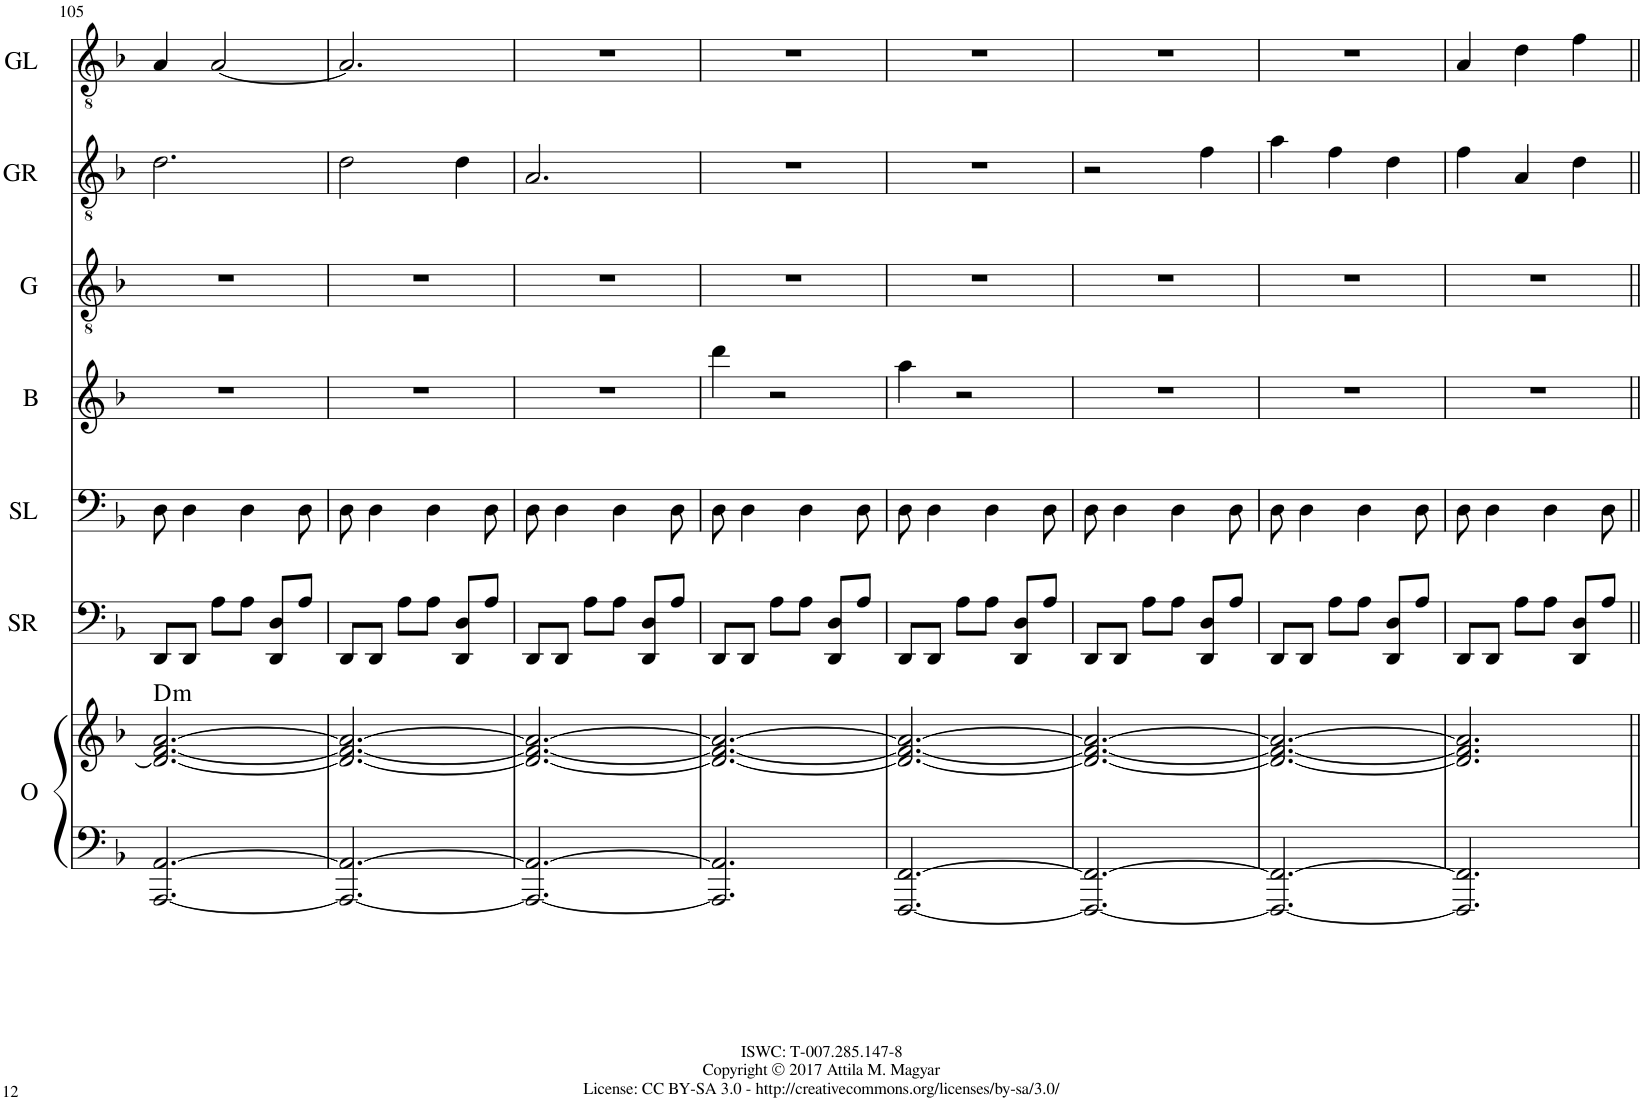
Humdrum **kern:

**kern	**kern	**harte	**kern	**kern	**kern	**kern	**kern	**kern
*part7	*part7	*part7	*part6	*part5	*part4	*part3	*part2	*part1
*staff8	*staff7	*	*staff6	*staff5	*staff4	*staff3	*staff2	*staff1
*I"Organ	*	*	*I"SynthR	*I"SynthL	*I"Bell	*I"Gtr	*I"GtrR	*I"GtrL
*I'O	*	*	*I'SR	*I'SL	*I'B	*I'G	*I'GR	*I'GL
!!LO:PB:g=z
*clefF4	*clefG2	*	*clefF4	*clefF4	*clefG2	*clefGv2	*clefGv2	*clefGv2
*k[b-]	*k[b-]	*	*k[b-]	*k[b-]	*k[b-]	*k[b-]	*k[b-]	*k[b-]
=105	=105	=105	=105	=105	=105	=105	=105	=105
!	!	!LO:H:kt=m	!	!	!	!	!	!
[2.AAA/ [2.AA/	2.d/_ [2.f/ [2.a/	D:min	8DD/L	8D\	1r	1r	2.d\	4A/
.	.	.	8DD/J	4D\	.	.	.	.
.	.	.	8A\L	.	.	.	.	[2A/
.	.	.	8A\J	4D\	.	.	.	.
.	.	.	8DD/ 8D/L	.	.	.	.	.
.	.	.	8A/J	8D\	.	.	.	.
4ryy	4ryy	.	4ryy	4ryy	.	.	4ryy	4ryy
=106	=106	=106	=106	=106	=106	=106	=106	=106
2.AAA/_ 2.AA/_	2.d/_ 2.f/_ 2.a/_	.	8DD/L	8D\	1r	1r	2d\	2.A/]
.	.	.	8DD/J	4D\	.	.	.	.
.	.	.	8A\L	.	.	.	.	.
.	.	.	8A\J	4D\	.	.	.	.
.	.	.	8DD/ 8D/L	.	.	.	4d\	.
.	.	.	8A/J	8D\	.	.	.	.
4ryy	4ryy	.	4ryy	4ryy	.	.	4ryy	4ryy
=107	=107	=107	=107	=107	=107	=107	=107	=107
2.AAA/_ 2.AA/_	2.d/_ 2.f/_ 2.a/_	.	8DD/L	8D\	1r	1r	2.A/	1r
.	.	.	8DD/J	4D\	.	.	.	.
.	.	.	8A\L	.	.	.	.	.
.	.	.	8A\J	4D\	.	.	.	.
.	.	.	8DD/ 8D/L	.	.	.	.	.
.	.	.	8A/J	8D\	.	.	.	.
4ryy	4ryy	.	4ryy	4ryy	.	.	4ryy	.
=108	=108	=108	=108	=108	=108	=108	=108	=108
2.AAA/] 2.AA/]	2.d/_ 2.f/_ 2.a/_	.	8DD/L	8D\	4ddd\	1r	1r	1r
.	.	.	8DD/J	4D\	.	.	.	.
.	.	.	8A\L	.	2r	.	.	.
.	.	.	8A\J	4D\	.	.	.	.
.	.	.	8DD/ 8D/L	.	.	.	.	.
.	.	.	8A/J	8D\	.	.	.	.
4ryy	4ryy	.	4ryy	4ryy	4ryy	.	.	.
=109	=109	=109	=109	=109	=109	=109	=109	=109
[2.FFF/ [2.FF/	2.d/_ 2.f/_ 2.a/_	.	8DD/L	8D\	4aa\	1r	1r	1r
.	.	.	8DD/J	4D\	.	.	.	.
.	.	.	8A\L	.	2r	.	.	.
.	.	.	8A\J	4D\	.	.	.	.
.	.	.	8DD/ 8D/L	.	.	.	.	.
.	.	.	8A/J	8D\	.	.	.	.
4ryy	4ryy	.	4ryy	4ryy	4ryy	.	.	.
=110	=110	=110	=110	=110	=110	=110	=110	=110
2.FFF/_ 2.FF/_	2.d/_ 2.f/_ 2.a/_	.	8DD/L	8D\	1r	1r	2r	1r
.	.	.	8DD/J	4D\	.	.	.	.
.	.	.	8A\L	.	.	.	.	.
.	.	.	8A\J	4D\	.	.	.	.
.	.	.	8DD/ 8D/L	.	.	.	4f\	.
.	.	.	8A/J	8D\	.	.	.	.
4ryy	4ryy	.	4ryy	4ryy	.	.	4ryy	.
=111	=111	=111	=111	=111	=111	=111	=111	=111
2.FFF/_ 2.FF/_	2.d/_ 2.f/_ 2.a/_	.	8DD/L	8D\	1r	1r	4a\	1r
.	.	.	8DD/J	4D\	.	.	.	.
.	.	.	8A\L	.	.	.	4f\	.
.	.	.	8A\J	4D\	.	.	.	.
.	.	.	8DD/ 8D/L	.	.	.	4d\	.
.	.	.	8A/J	8D\	.	.	.	.
4ryy	4ryy	.	4ryy	4ryy	.	.	4ryy	.
=112	=112	=112	=112	=112	=112	=112	=112	=112
2.FFF/] 2.FF/]	2.d/] 2.f/] 2.a/]	.	8DD/L	8D\	1r	1r	4f\	4A/
.	.	.	8DD/J	4D\	.	.	.	.
.	.	.	8A\L	.	.	.	4A/	4d\
.	.	.	8A\J	4D\	.	.	.	.
.	.	.	8DD/ 8D/L	.	.	.	4d\	4f\
.	.	.	8A/J	8D\	.	.	.	.
4ryy	4ryy	.	4ryy	4ryy	.	.	4ryy	4ryy
=||	=||	=||	=||	=||	=||	=||	=||	=||
*-	*-	*-	*-	*-	*-	*-	*-	*-
